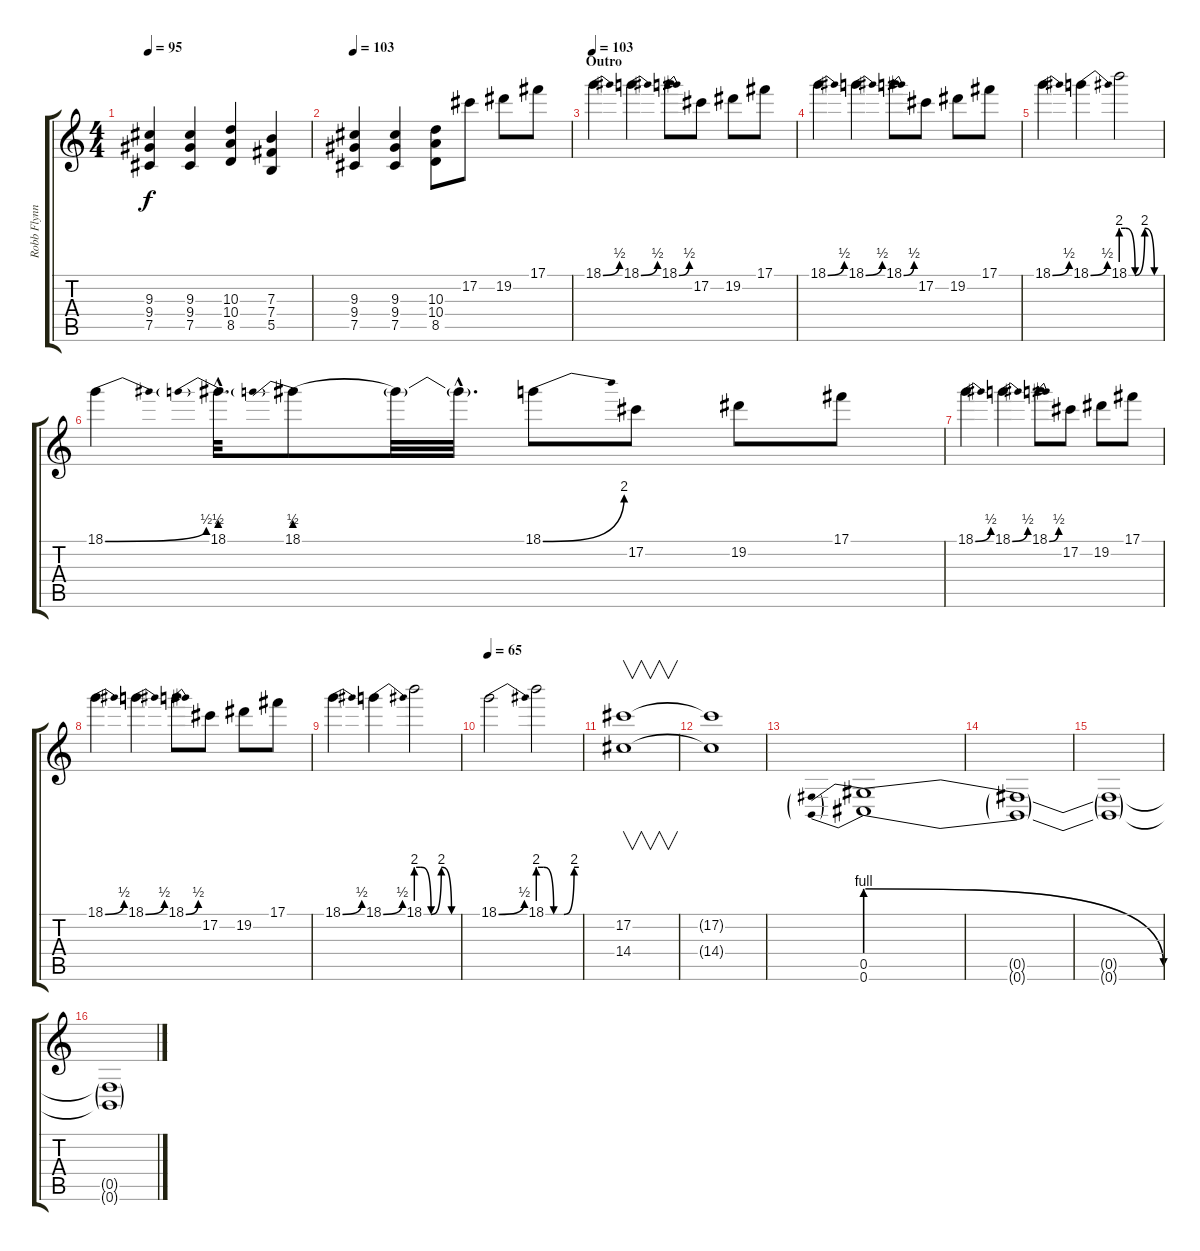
\track ("Robb Flynn - Guitar" "Robb Flynn") {instrument distortionguitar}
\staff {score tabs}
\tuning (Db4 Ab3 E3 B2 Gb2 B1) {hide}
\ts (4 4)
\tempo 95
\clef g2
\ks c
(9.3 9.4 7.5).4{dy f} (9.3 9.4 7.5).4 (10.3 10.4 8.5).4 (7.3 7.4 5.5).4 |
\tempo 103
(9.3 9.4 7.5).4 (9.3 9.4 7.5).4 (10.3 10.4 8.5).8 17.2.8{volume 16 balance 10 instrument distortionguitar} 19.2.8 17.1.8 |
\section ("" "Outro")
\tempo 103
18.1{be (bend 0 0 60 2)}.4 18.1{be (bend 0 0 60 2)}.4 18.1{be (bend 0 0 60 2)}.8 17.2.8 19.2.8 17.1.8 |
18.1{be (bend 0 0 60 2)}.4 18.1{be (bend 0 0 60 2)}.4 18.1{be (bend 0 0 60 2)}.8 17.2.8 19.2.8 17.1.8 |
18.1{be (bend 0 0 60 2)}.4 18.1{be (bend 0 0 60 2)}.4 18.1{be (custom 0 8 7 8 22 0 37 8 52 0 60 0)}.2 |
18.1{be (bend 0 0 60 2)}.4 18.1{be (prebend 0 2 60 2) hac}.32{d} 18.1{be (prebend 0 2 60 2)}.8 18.1{t}.32 18.1{hac t}.32{d} 18.1{be (bend 0 0 60 8)}.8 17.2.8 19.2.8 17.1.8 |
18.1{be (bend 0 0 60 2)}.4 18.1{be (bend 0 0 60 2)}.4 18.1{be (bend 0 0 60 2)}.8 17.2.8 19.2.8 17.1.8 |
18.1{be (bend 0 0 60 2)}.4 18.1{be (bend 0 0 60 2)}.4 18.1{be (bend 0 0 60 2)}.8 17.2.8 19.2.8 17.1.8 |
18.1{be (bend 0 0 60 2)}.4 18.1{be (bend 0 0 60 2)}.4 18.1{be (custom 0 8 7 8 22 0 37 8 52 0 60 0)}.2 |
\tempo 65
18.1{be (bend 0 0 60 2)}.2 18.1{be (custom 0 8 8 8 23 0 38 0 53 8 60 8)}.2 |
(17.2 14.4).1{v} |
(17.2{t} 14.4{t}).1 |
(0.5{be (prebendrelease 0 4 60 0)} 0.6{be (prebendrelease 0 4 60 0)}).1 |
(0.5{t} 0.6{t}).1 |
(0.5{t} 0.6{t}).1 |
(0.5{t} 0.6{t}).1
